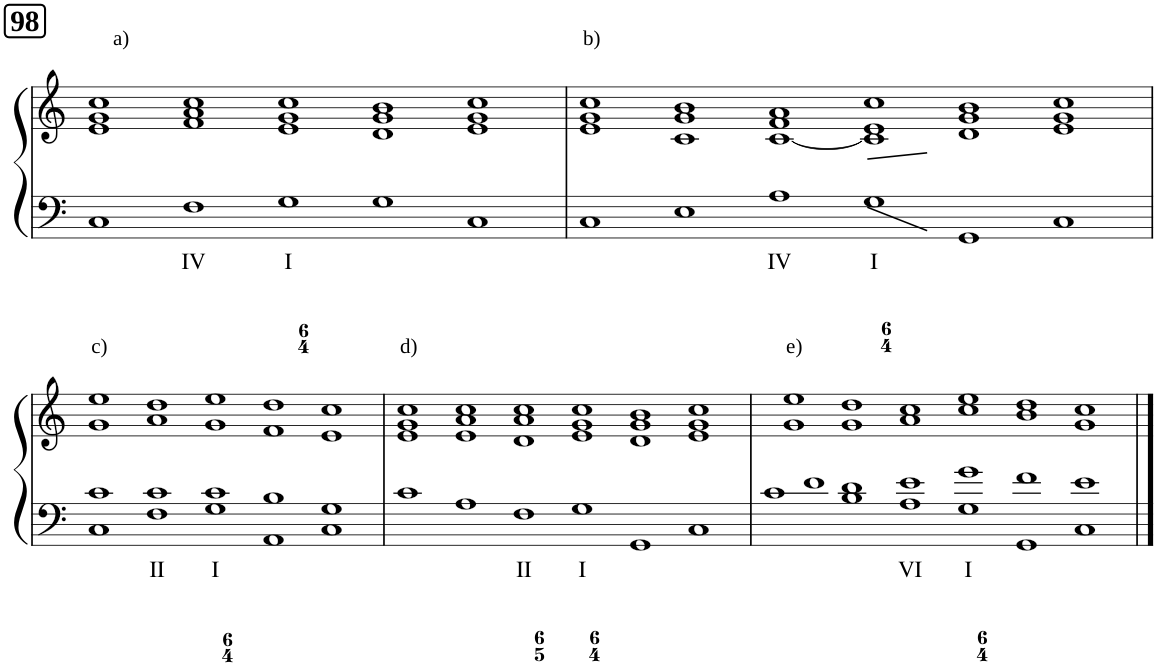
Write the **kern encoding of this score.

**kern	**text	**kern
*part1	*part1	*part1
*staff2	*staff2	*staff1
*I"Piano	*	*
*I'Pno	*	*
*clefF4	*	*clefG2
*k[]	*	*k[]
*M20/4	*	*M20/4
!!LO:REH:place=s1:a:B:cj:fs=14:t=98
=1	=1	=1
!	!	!LO:TX:a:t=a)
1C	.	1e 1g 1cc
!	!LO:LY:b	!
1F	IV	1f 1a 1cc
!	!LO:LY:b	!
1G	I	1e 1g 1cc
1G	.	1d 1g 1b
1C	.	1e 1g 1cc
=2	=2	=2
*M24/4	*	*M24/4
!	!	!LO:TX:a:t=b)
1C	.	1e 1g 1cc
1E	.	1c 1g 1b
!	!LO:LY:b	!
1A	IV	[1c 1f 1a
!	!LO:LY:b	!
1G	I	1c] 1e 1cc
1GG	.	1d 1g 1b
1C	.	1e 1g 1cc
!!LO:LB:g=z
=3	=3	=3
*M20/4	*	*M20/4
!	!	!LO:TX:a:t=c)
1C 1c	.	1g 1ee
!	!LO:LY:b	!
1F 1c	II	1a 1dd
!	!LO:LY:b	!
1G 1c	I	1g 1ee
1AA 1B	.	1f 1dd
1C 1G	.	1e 1cc
=4	=4	=4
*M24/4	*	*M24/4
!	!	!LO:TX:a:t=d)
1c	.	1e 1g 1cc
1A	.	1e 1a 1cc
!	!LO:LY:b	!
1F	II	1d 1a 1cc
!	!LO:LY:b	!
1G	I	1e 1g 1cc
1GG	.	1d 1g 1b
1C	.	1e 1g 1cc
=5	=5	=5
!	!	!LO:TX:a:t=e)
1c 1c	.	1g 1ee
1B 1d	.	1g 1dd
!	!LO:LY:b	!
1A 1e	VI	1a 1cc
!	!LO:LY:b	!
1G 1g	I	1cc 1ee
1GG 1f	.	1b 1dd
1C 1e	.	1g 1cc
==	==	==
*-	*-	*-
